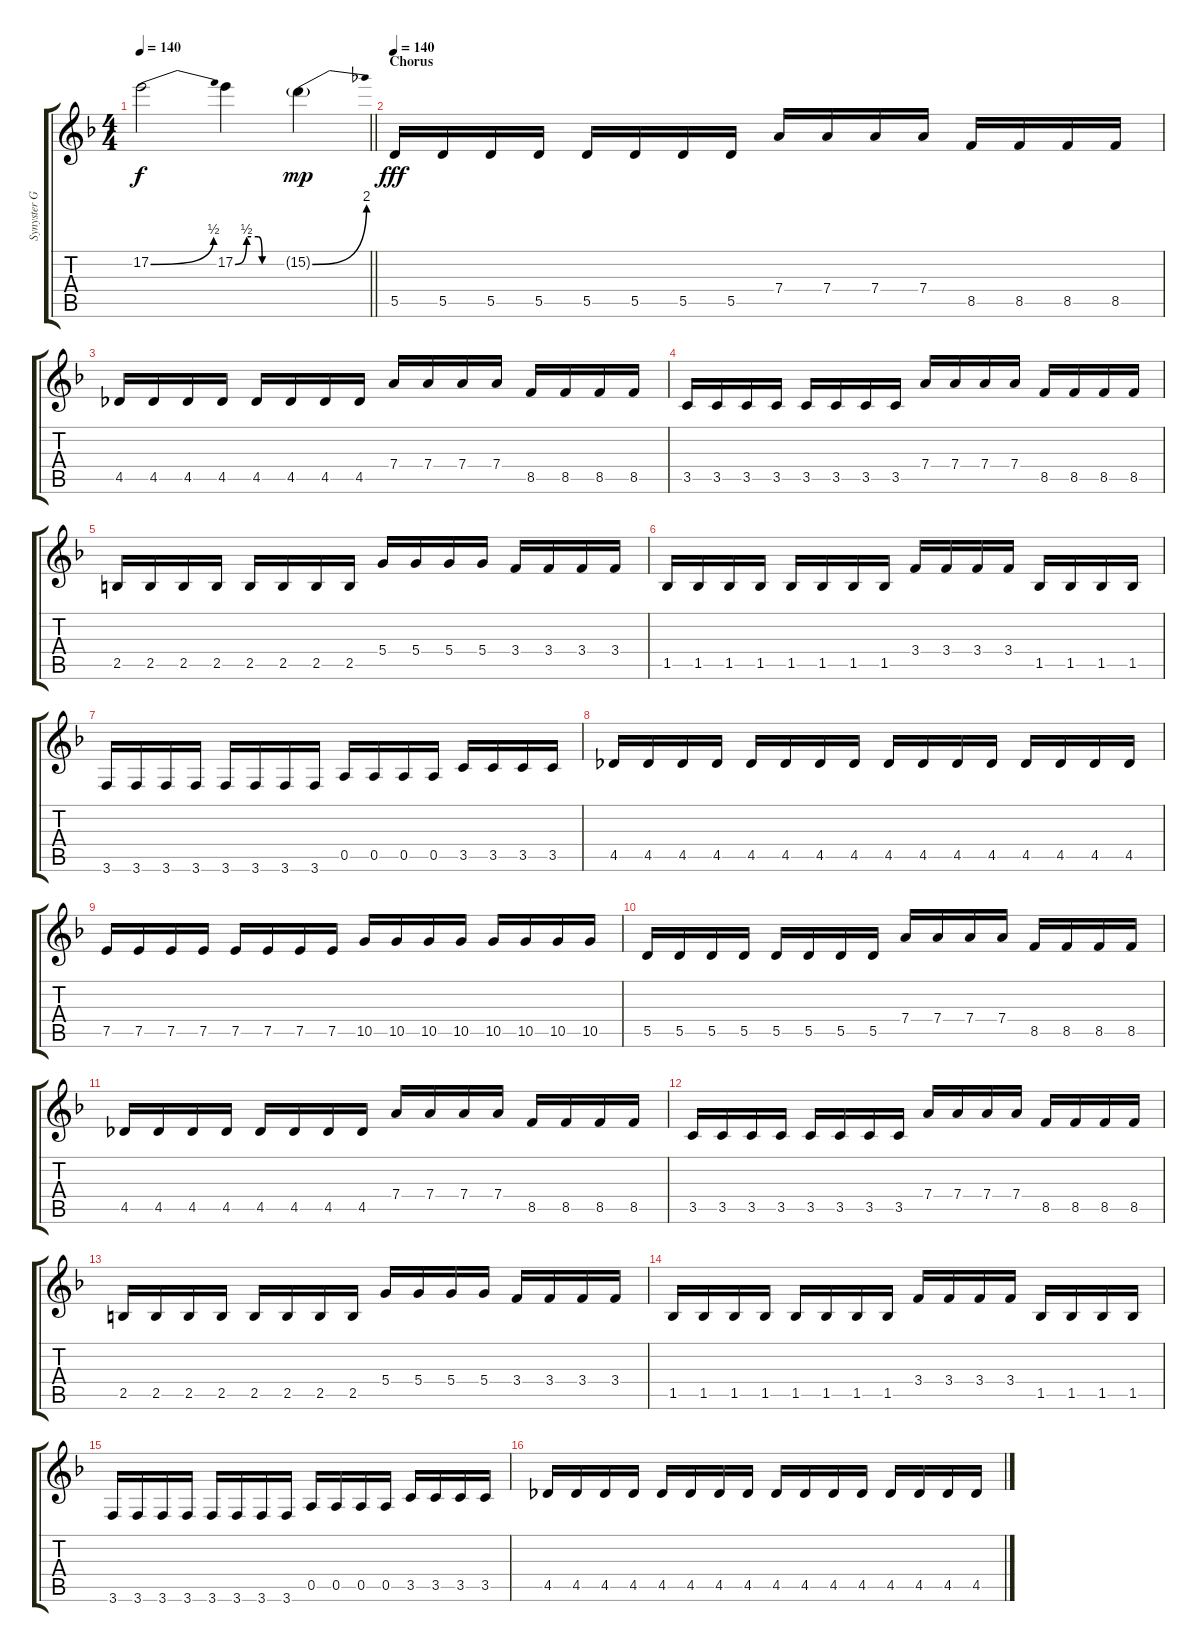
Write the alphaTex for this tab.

\track ("Synyster Gates" "Synyster G") {instrument distortionguitar}
\staff {score tabs}
\tuning (E4 B3 G3 D3 A2 D2) {hide}
\ts (4 4)
\tempo 140
\clef g2
\barLineRight lightlight
\ks dminor
17.2{be (bend 0 0 60 2)}.2{dy f} 17.2{be (custom 0 0 15 2 30 2 35 0 60 0)}.4 15.2{be (bend 0 0 60 8) g}.4{dy mp} |
\section ("" "Chorus")
\tempo 140
5.5.16{dy fff volume 9 instrument electricguitarmuted} 5.5.16 5.5.16 5.5.16 5.5.16 5.5.16 5.5.16 5.5.16 7.4.16 7.4.16 7.4.16 7.4.16 8.5.16 8.5.16 8.5.16 8.5.16 |
4.5.16 4.5.16 4.5.16 4.5.16 4.5.16 4.5.16 4.5.16 4.5.16 7.4.16 7.4.16 7.4.16 7.4.16 8.5.16 8.5.16 8.5.16 8.5.16 |
3.5.16 3.5.16 3.5.16 3.5.16 3.5.16 3.5.16 3.5.16 3.5.16 7.4.16 7.4.16 7.4.16 7.4.16 8.5.16 8.5.16 8.5.16 8.5.16 |
2.5.16 2.5.16 2.5.16 2.5.16 2.5.16 2.5.16 2.5.16 2.5.16 5.4.16 5.4.16 5.4.16 5.4.16 3.4.16 3.4.16 3.4.16 3.4.16 |
1.5.16 1.5.16 1.5.16 1.5.16 1.5.16 1.5.16 1.5.16 1.5.16 3.4.16 3.4.16 3.4.16 3.4.16 1.5.16 1.5.16 1.5.16 1.5.16 |
3.6.16 3.6.16 3.6.16 3.6.16 3.6.16 3.6.16 3.6.16 3.6.16 0.5.16 0.5.16 0.5.16 0.5.16 3.5.16 3.5.16 3.5.16 3.5.16 |
4.5.16 4.5.16 4.5.16 4.5.16 4.5.16 4.5.16 4.5.16 4.5.16 4.5.16 4.5.16 4.5.16 4.5.16 4.5.16 4.5.16 4.5.16 4.5.16 |
7.5.16 7.5.16 7.5.16 7.5.16 7.5.16 7.5.16 7.5.16 7.5.16 10.5.16 10.5.16 10.5.16 10.5.16 10.5.16 10.5.16 10.5.16 10.5.16 |
5.5.16 5.5.16 5.5.16 5.5.16 5.5.16 5.5.16 5.5.16 5.5.16 7.4.16 7.4.16 7.4.16 7.4.16 8.5.16 8.5.16 8.5.16 8.5.16 |
4.5.16 4.5.16 4.5.16 4.5.16 4.5.16 4.5.16 4.5.16 4.5.16 7.4.16 7.4.16 7.4.16 7.4.16 8.5.16 8.5.16 8.5.16 8.5.16 |
3.5.16 3.5.16 3.5.16 3.5.16 3.5.16 3.5.16 3.5.16 3.5.16 7.4.16 7.4.16 7.4.16 7.4.16 8.5.16 8.5.16 8.5.16 8.5.16 |
2.5.16 2.5.16 2.5.16 2.5.16 2.5.16 2.5.16 2.5.16 2.5.16 5.4.16 5.4.16 5.4.16 5.4.16 3.4.16 3.4.16 3.4.16 3.4.16 |
1.5.16 1.5.16 1.5.16 1.5.16 1.5.16 1.5.16 1.5.16 1.5.16 3.4.16 3.4.16 3.4.16 3.4.16 1.5.16 1.5.16 1.5.16 1.5.16 |
3.6.16 3.6.16 3.6.16 3.6.16 3.6.16 3.6.16 3.6.16 3.6.16 0.5.16 0.5.16 0.5.16 0.5.16 3.5.16 3.5.16 3.5.16 3.5.16 |
4.5.16 4.5.16 4.5.16 4.5.16 4.5.16 4.5.16 4.5.16 4.5.16 4.5.16 4.5.16 4.5.16 4.5.16 4.5.16 4.5.16 4.5.16 4.5.16
